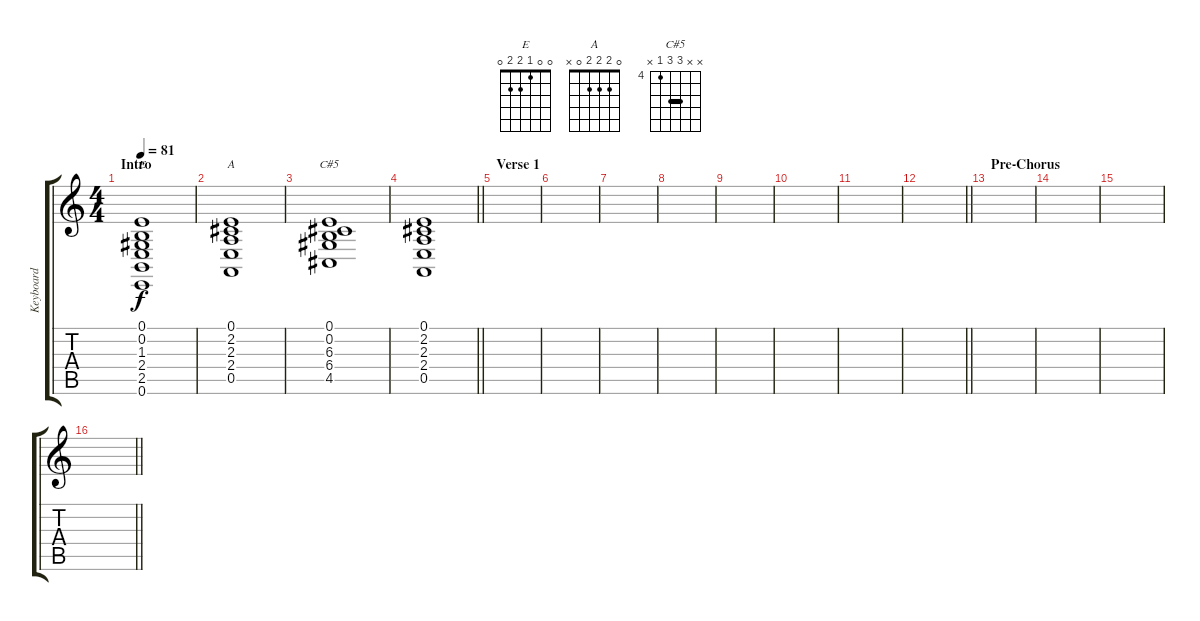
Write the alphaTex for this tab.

\track ("Keyboard" "Keyboard") {instrument stringensemble2}
\staff {score tabs}
\tuning (E4 B3 G3 D3 A2 E2) {hide}
\chord ("E" 0 0 1 2 2 0)
\chord ("A" 0 2 2 2 0 x)
\chord ("C#5" x x 6 6 4 x) {firstfret 4 barre 6}
\ts (4 4)
\section ("" "Intro")
\tempo 81
\clef g2
\ks c
(0.1 0.2 1.3 2.4 2.5 0.6).1{ch "E" dy f instrument stringensemble2} |
(0.1 2.2 2.3 2.4 0.5).1{ch "A"} |
(0.1 0.2 6.3 6.4 4.5).1{ch "C#5"} |
\barLineRight lightlight
(0.1 2.2 2.3 2.4 0.5).1 |
\section ("" "Verse 1")
|
|
|
|
|
|
|
\barLineRight lightlight
|
\section ("" "Pre-Chorus")
|
|
|
\barLineRight lightlight
